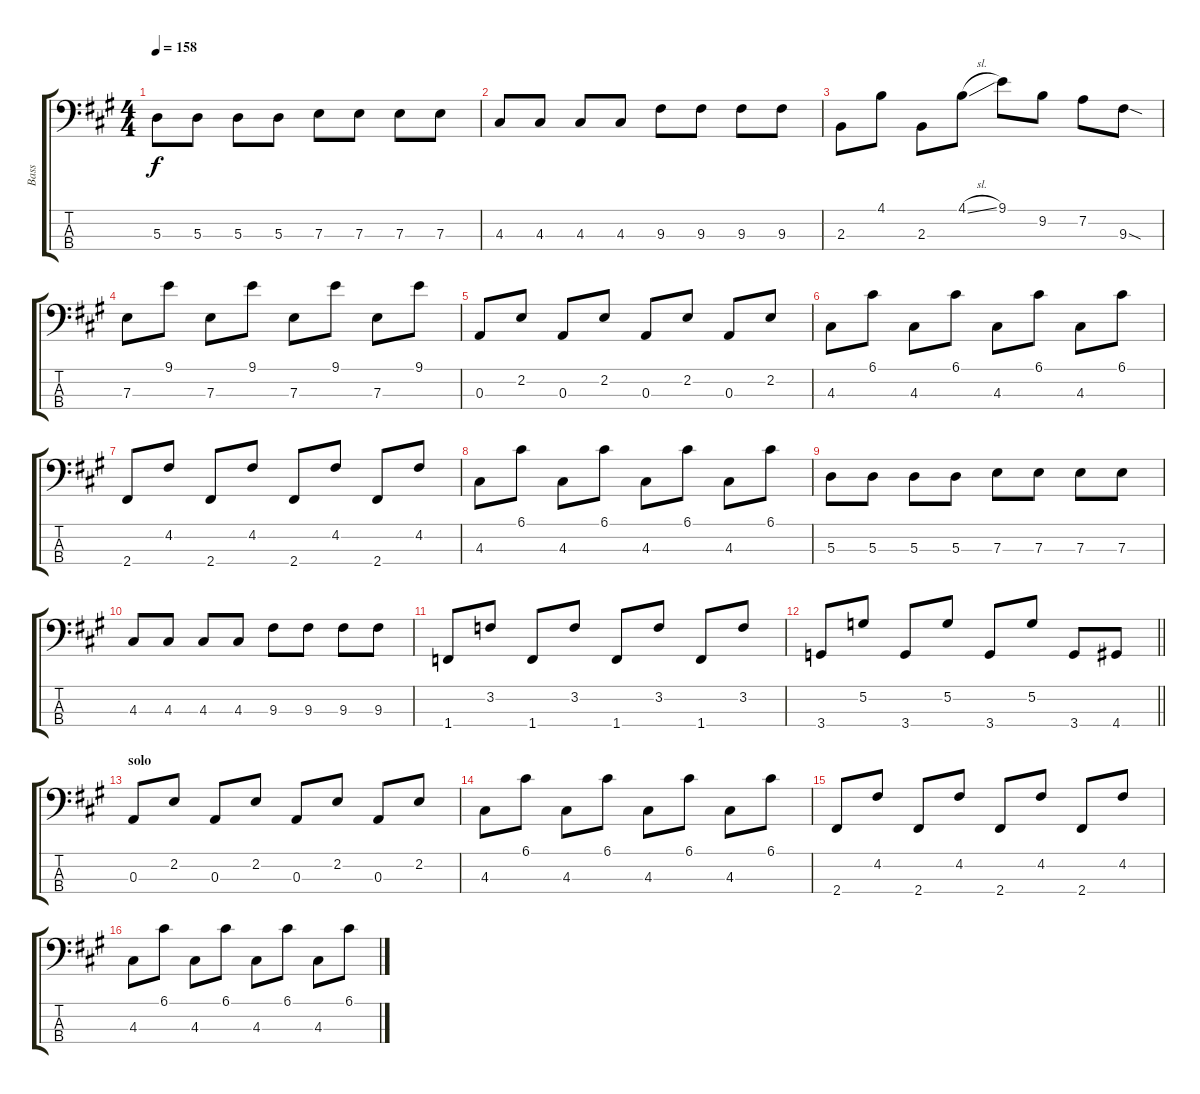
\track ("Bass" "Bass") {instrument electricbassfinger}
\staff {score tabs}
\tuning (G2 D2 A1 E1) {hide}
\ts (4 4)
\tempo 158
\clef f4
\ks a
5.3.8{dy f} 5.3.8 5.3.8 5.3.8 7.3.8 7.3.8 7.3.8 7.3.8 |
4.3.8 4.3.8 4.3.8 4.3.8 9.3.8 9.3.8 9.3.8 9.3.8 |
2.3.8 4.1.8 2.3.8 4.1{sl}.8 9.1.8 9.2.8 7.2.8 9.3{sod}.8 |
7.3.8 9.1.8 7.3.8 9.1.8 7.3.8 9.1.8 7.3.8 9.1.8 |
0.3.8 2.2.8 0.3.8 2.2.8 0.3.8 2.2.8 0.3.8 2.2.8 |
4.3.8 6.1.8 4.3.8 6.1.8 4.3.8 6.1.8 4.3.8 6.1.8 |
2.4.8 4.2.8 2.4.8 4.2.8 2.4.8 4.2.8 2.4.8 4.2.8 |
4.3.8 6.1.8 4.3.8 6.1.8 4.3.8 6.1.8 4.3.8 6.1.8 |
5.3.8 5.3.8 5.3.8 5.3.8 7.3.8 7.3.8 7.3.8 7.3.8 |
4.3.8 4.3.8 4.3.8 4.3.8 9.3.8 9.3.8 9.3.8 9.3.8 |
1.4.8 3.2.8 1.4.8 3.2.8 1.4.8 3.2.8 1.4.8 3.2.8 |
\barLineRight lightlight
3.4.8 5.2.8 3.4.8 5.2.8 3.4.8 5.2.8 3.4.8 4.4.8 |
\section ("" "solo")
0.3.8 2.2.8 0.3.8 2.2.8 0.3.8 2.2.8 0.3.8 2.2.8 |
4.3.8 6.1.8 4.3.8 6.1.8 4.3.8 6.1.8 4.3.8 6.1.8 |
2.4.8 4.2.8 2.4.8 4.2.8 2.4.8 4.2.8 2.4.8 4.2.8 |
4.3.8 6.1.8 4.3.8 6.1.8 4.3.8 6.1.8 4.3.8 6.1.8
